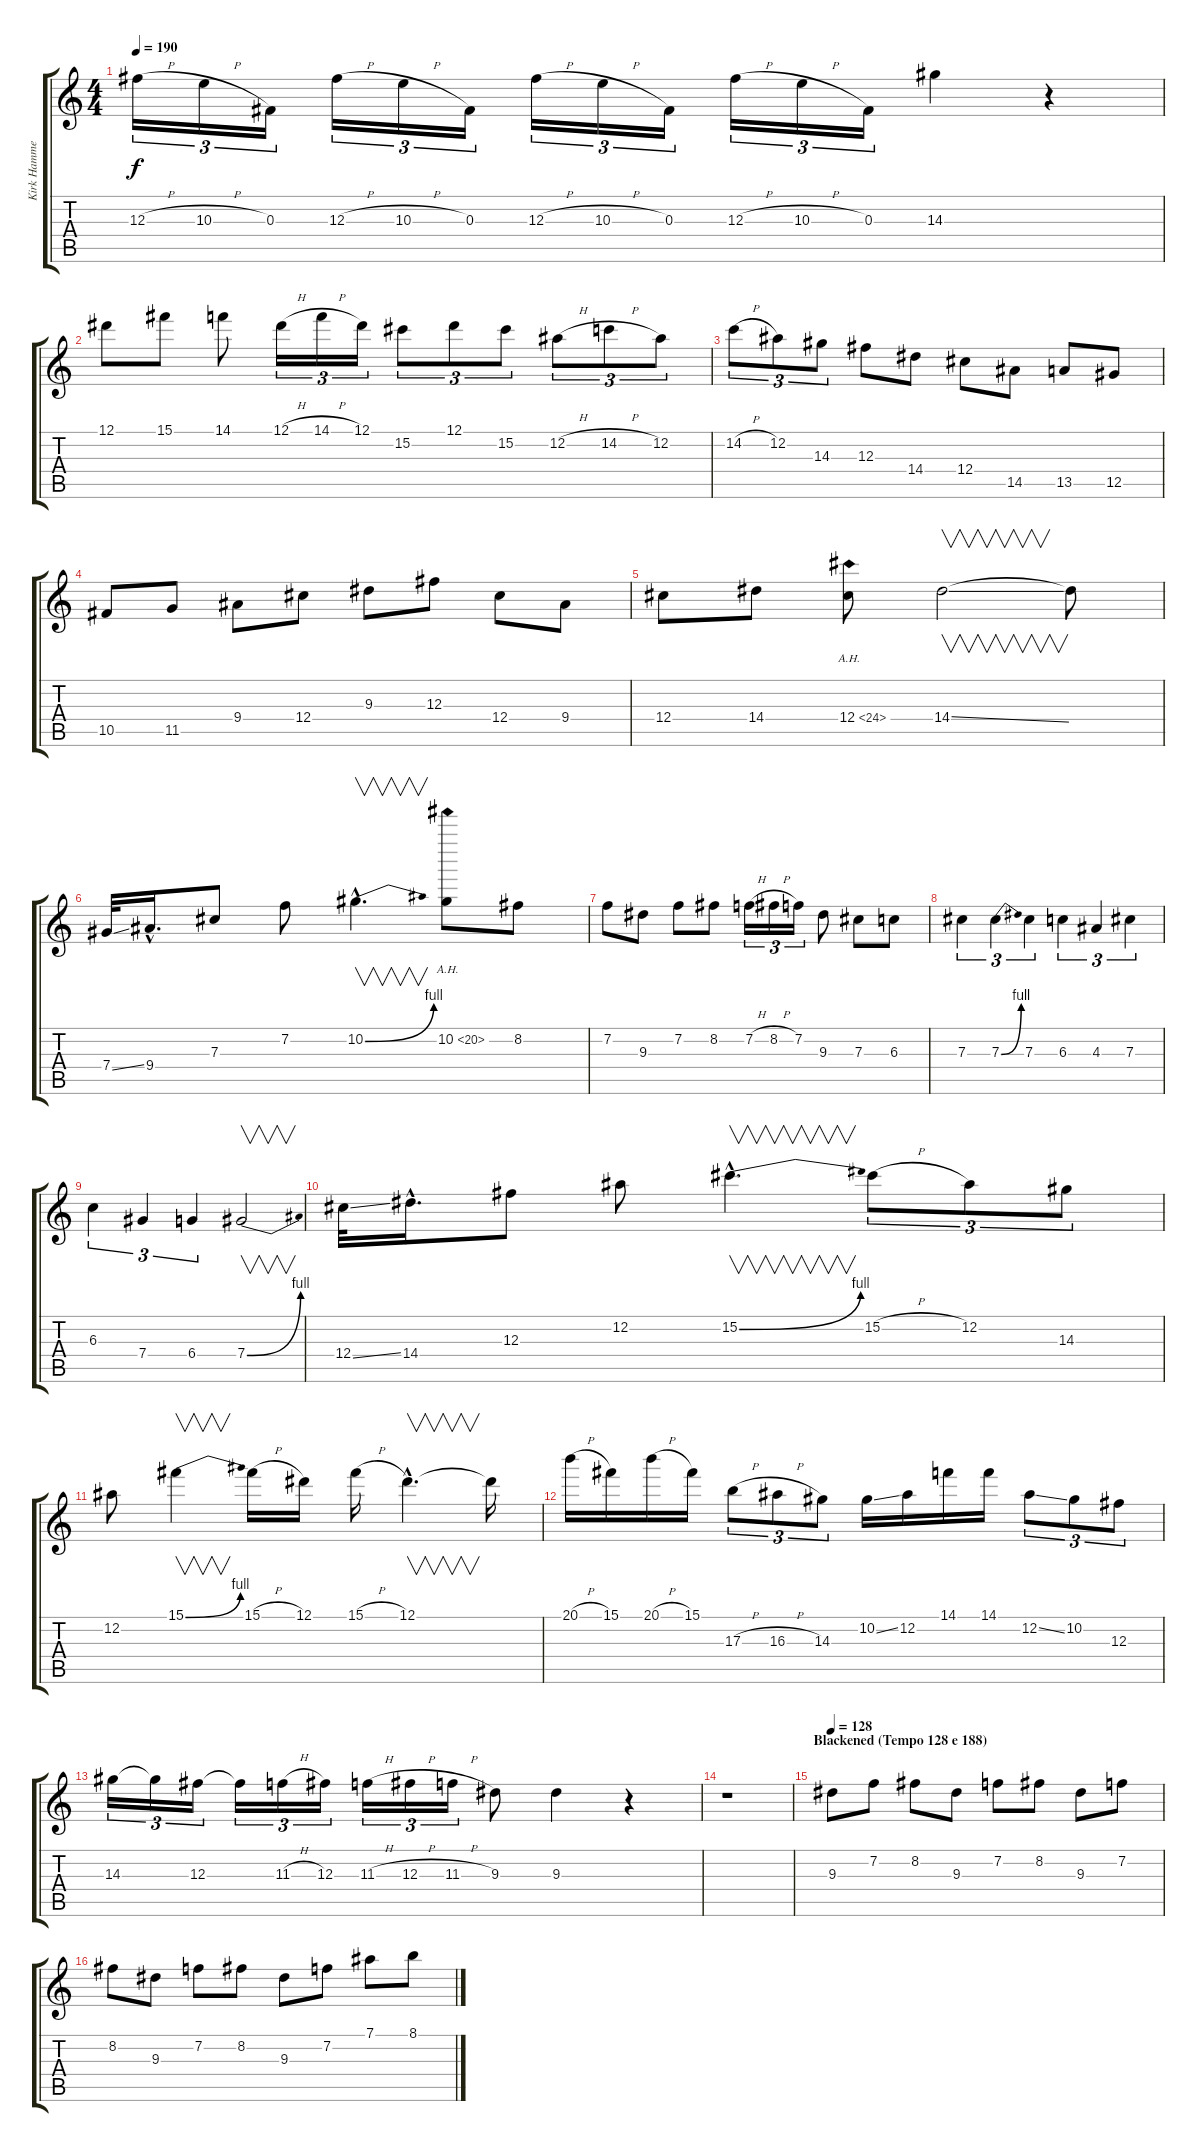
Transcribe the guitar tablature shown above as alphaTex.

\track ("Kirk Hammett (Distortion Guitar)" "Kirk Hamme") {instrument overdrivenguitar}
\staff {score tabs}
\tuning (Eb4 Bb3 Gb3 Db3 Ab2 Eb2) {hide}
\ts (4 4)
\tempo 190
\clef g2
\ks c
12.3{h}.16{tu (3 2) dy f} 10.3{h}.16{tu (3 2)} 0.3.16{tu (3 2)} 12.3{h}.16{tu (3 2)} 10.3{h}.16{tu (3 2)} 0.3.16{tu (3 2)} 12.3{h}.16{tu (3 2)} 10.3{h}.16{tu (3 2)} 0.3.16{tu (3 2)} 12.3{h}.16{tu (3 2)} 10.3{h}.16{tu (3 2)} 0.3.16{tu (3 2)} 14.3.4 r.4 |
12.1.8 15.1.8 14.1.8 12.1{h}.16{tu (3 2)} 14.1{h}.16{tu (3 2)} 12.1.16{tu (3 2)} 15.2.8{tu (3 2)} 12.1.8{tu (3 2)} 15.2.8{tu (3 2)} 12.2{h}.8{tu (3 2)} 14.2{h}.8{tu (3 2)} 12.2.8{tu (3 2)} |
14.2{h}.8{tu (3 2)} 12.2.8{tu (3 2)} 14.3.8{tu (3 2)} 12.3.8 14.4.8 12.4.8 14.5.8 13.5.8 12.5.8 |
10.5.8 11.5.8 9.4.8 12.4.8 9.3.8 12.3.8 12.4.8 9.4.8 |
12.4.8 14.4.8 12.4{ah 12}.8 14.4{ss}.2{v} 14.4{t}.8 |
7.4{ss}.32 9.4{hac}.16{d} 7.3.8 7.2.8 10.2{be (bend 0 0 60 4) hac}.4{v d} 10.2{ah 10}.8 8.2.8 |
7.2.8 9.3.8 7.2.8 8.2.8 7.2{h}.16{tu (3 2)} 8.2{h}.16{tu (3 2)} 7.2.16{tu (3 2)} 9.3.8 7.3.8 6.3.8 |
7.3.4{tu (3 2)} 7.3{be (bend 0 0 60 4)}.4{tu (3 2)} 7.3.4{tu (3 2)} 6.3.4{tu (3 2)} 4.3.4{tu (3 2)} 7.3.4{tu (3 2)} |
6.3.4{tu (3 2)} 7.4.4{tu (3 2)} 6.4.4{tu (3 2)} 7.4{be (bend 0 0 60 4)}.2{v} |
12.4{ss}.32 14.4{hac}.16{d} 12.3.8 12.2.8 15.2{be (bend 0 0 60 4) hac}.4{v d} 15.2{h}.8{tu (3 2)} 12.2.8{tu (3 2)} 14.3.8{tu (3 2)} |
12.2.8 15.1{be (bend 0 0 60 4)}.4{v} 15.1{h}.16 12.1.16 15.1{h}.16 12.1{hac}.4{v d} 12.1{t}.16 |
20.1{h}.16 15.1.16 20.1{h}.16 15.1.16 17.3{h}.8{tu (3 2)} 16.3{h}.8{tu (3 2)} 14.3.8{tu (3 2)} 10.2{ss}.16 12.2.16 14.1.16 14.1.16 12.2{ss}.8{tu (3 2)} 10.2.8{tu (3 2)} 12.3.8{tu (3 2)} |
14.3.16{tu (3 2)} 14.3{t}.16{tu (3 2)} 12.3.16{tu (3 2)} 12.3{t}.16{tu (3 2)} 11.3{h}.16{tu (3 2)} 12.3.16{tu (3 2)} 11.3{h}.16{tu (3 2)} 12.3{h}.16{tu (3 2)} 11.3{h}.16{tu (3 2)} 9.3.8 9.3.4 r.4 |
r.1 |
\section ("" "Blackened (Tempo 128 e 188)")
\tempo 128
9.3.8 7.2.8 8.2.8 9.3.8 7.2.8 8.2.8 9.3.8 7.2.8 |
8.2.8 9.3.8 7.2.8 8.2.8 9.3.8 7.2.8 7.1.8 8.1.8
